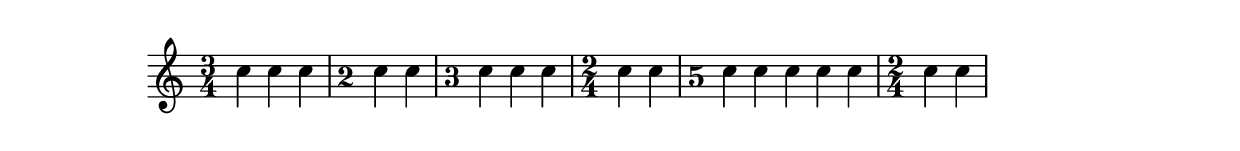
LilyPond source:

%% Do not edit this file; it is automatically
%% generated from LSR http://lsr.dsi.unimi.it
%% This file is in the public domain.
\version "2.13.16"

\header {
  lsrtags = "rhythms, tweaks-and-overrides"

  texidoc = "
Sometimes, a time signature should not print the whole fraction (e.g.
7/4), but only the numerator (7 in this case). This can be easily done
by using @code{\\override Staff.TimeSignature #'style = #'single-digit}
to change the style permanently. By using @code{\\revert
Staff.TimeSignature #'style}, this setting can be reversed. To apply
the single-digit style to only one time signature, use the
@code{\\override} command and prefix it with a @code{\\once}.

"
  doctitle = "Time signature printing only the numerator as a number (instead of the fraction)"
} % begin verbatim

\relative c'' {
  \time 3/4
  c4 c c
  % Change the style permanently
  \override Staff.TimeSignature #'style = #'single-digit
  \time 2/4
  c4 c
  \time 3/4
  c4 c c
  % Revert to default style:
  \revert Staff.TimeSignature #'style
  \time 2/4
  c4 c
  % single-digit style only for the next time signature
  \once \override Staff.TimeSignature #'style = #'single-digit
  \time 5/4
  c4 c c c c
  \time 2/4
  c4 c
}

